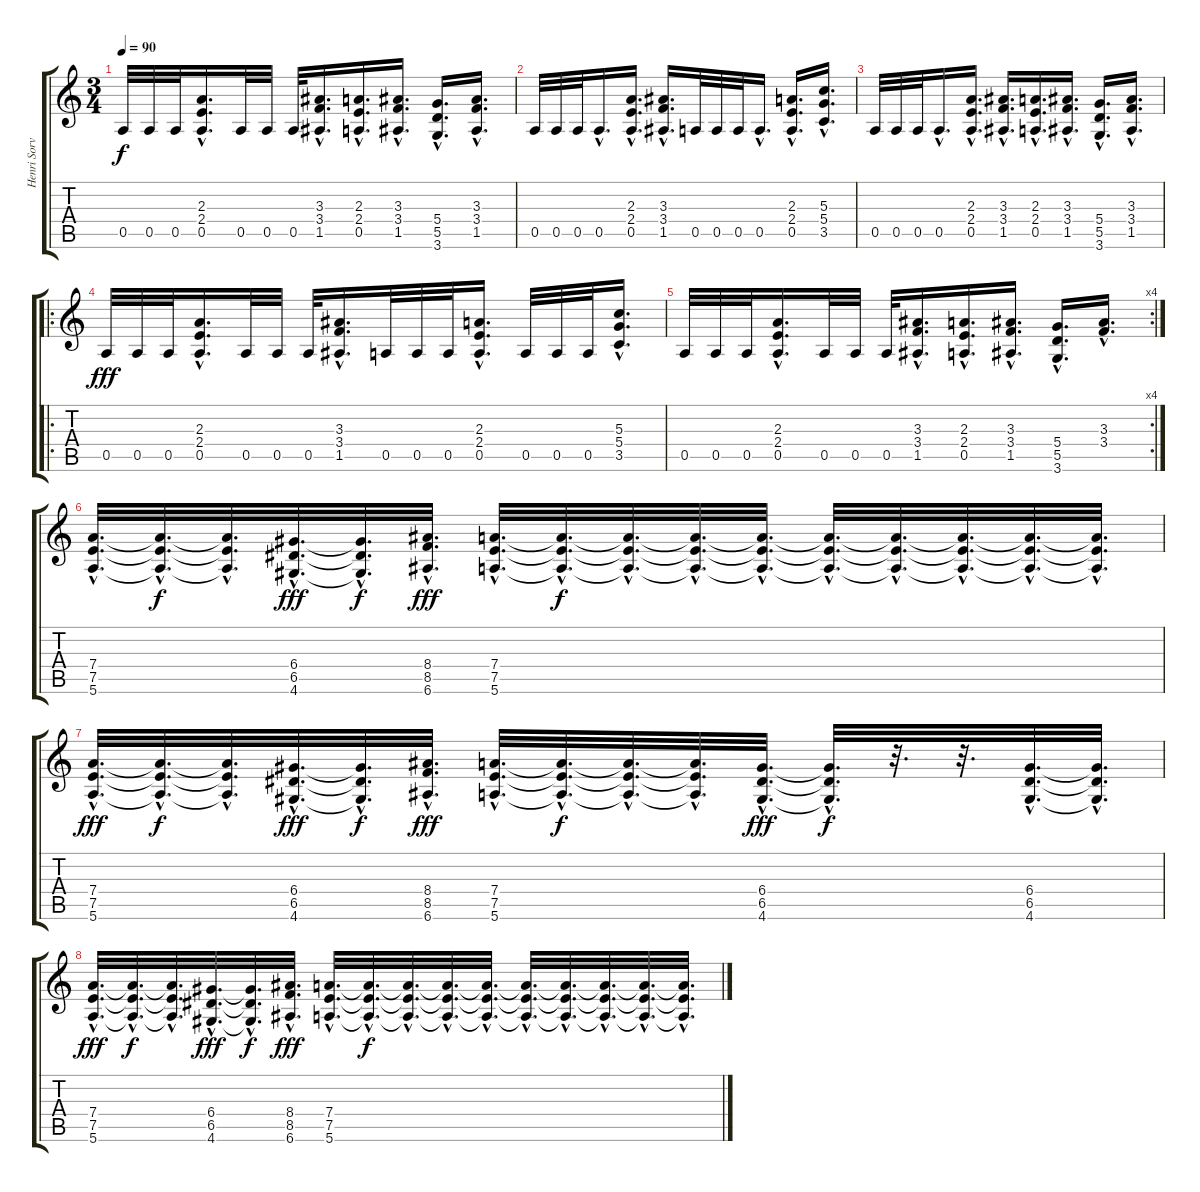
\track ("Henri Sorvali" "Henri Sorv") {instrument overdrivenguitar}
\staff {score tabs}
\tuning (E4 B3 G3 D3 A2 E2) {hide}
\ts (3 4)
\tempo 90
\clef g2
\ks c
0.5.32{dy f} 0.5.32 0.5.32 (2.3{hac} 2.4{hac} 0.5{hac}).16{d} 0.5.32 0.5.32 0.5.32 (3.3{hac} 3.4{hac} 1.5{hac}).16{d} (2.3{hac} 2.4{hac} 0.5{hac}).16{d} (3.3{hac} 3.4{hac} 1.5{hac}).16{d} (5.4{hac} 5.5{hac} 3.6{hac}).16{d} (3.3{hac} 3.4{hac} 1.5{hac}).16{d} |
0.5.32 0.5.32 0.5.32 0.5{hac}.16{d} (2.3{hac} 2.4{hac} 0.5{hac}).16{d} (3.3{hac} 3.4{hac} 1.5{hac}).16{d} 0.5.32 0.5.32 0.5.32 0.5{hac}.16{d} (2.3{hac} 2.4{hac} 0.5{hac}).16{d} (5.3{hac} 5.4{hac} 3.5{hac}).16{d} |
0.5.32 0.5.32 0.5.32 0.5{hac}.16{d} (2.3{hac} 2.4{hac} 0.5{hac}).16{d} (3.3{hac} 3.4{hac} 1.5{hac}).16{d} (2.3{hac} 2.4{hac} 0.5{hac}).16{d} (3.3{hac} 3.4{hac} 1.5{hac}).16{d} (5.4{hac} 5.5{hac} 3.6{hac}).16{d} (3.3{hac} 3.4{hac} 1.5{hac}).16{d} |
\ro
0.5.32{dy fff} 0.5.32 0.5.32 (2.3{hac} 2.4{hac} 0.5{hac}).16{d} 0.5.32 0.5.32 0.5.32 (3.3{hac} 3.4{hac} 1.5{hac}).16{d} 0.5.32 0.5.32 0.5.32 (2.3{hac} 2.4{hac} 0.5{hac}).16{d} 0.5.32 0.5.32 0.5.32 (5.3{hac} 5.4{hac} 3.5{hac}).16{d} |
\rc 4
0.5.32 0.5.32 0.5.32 (2.3{hac} 2.4{hac} 0.5{hac}).16{d} 0.5.32 0.5.32 0.5.32 (3.3{hac} 3.4{hac} 1.5{hac}).16{d} (2.3{hac} 2.4{hac} 0.5{hac}).16{d} (3.3{hac} 3.4{hac} 1.5{hac}).16{d} (5.4{hac} 5.5{hac} 3.6{hac}).16{d} (3.3{hac} 3.4{hac}).16{d} |
(7.4{hac} 7.5{hac} 5.6{hac}).32{d} (7.4{hac t} 7.5{hac t} 5.6{hac t}).32{d dy f} (7.4{hac t} 7.5{hac t} 5.6{hac t}).32{d} (6.4{hac} 6.5{hac} 4.6{hac}).32{d dy fff} (6.4{hac t} 6.5{hac t} 4.6{hac t}).32{d dy f} (8.4{hac} 8.5{hac} 6.6{hac}).32{d dy fff} (7.4{hac} 7.5{hac} 5.6{hac}).32{d} (7.4{hac t} 7.5{hac t} 5.6{hac t}).32{d dy f} (7.4{hac t} 7.5{hac t} 5.6{hac t}).32{d} (7.4{hac t} 7.5{hac t} 5.6{hac t}).32{d} (7.4{hac t} 7.5{hac t} 5.6{hac t}).32{d} (7.4{hac t} 7.5{hac t} 5.6{hac t}).32{d} (7.4{hac t} 7.5{hac t} 5.6{hac t}).32{d} (7.4{hac t} 7.5{hac t} 5.6{hac t}).32{d} (7.4{hac t} 7.5{hac t} 5.6{hac t}).32{d} (7.4{hac t} 7.5{hac t} 5.6{hac t}).32{d} |
(7.4{hac} 7.5{hac} 5.6{hac}).32{d dy fff} (7.4{hac t} 7.5{hac t} 5.6{hac t}).32{d dy f} (7.4{hac t} 7.5{hac t} 5.6{hac t}).32{d} (6.4{hac} 6.5{hac} 4.6{hac}).32{d dy fff} (6.4{hac t} 6.5{hac t} 4.6{hac t}).32{d dy f} (8.4{hac} 8.5{hac} 6.6{hac}).32{d dy fff} (7.4{hac} 7.5{hac} 5.6{hac}).32{d} (7.4{hac t} 7.5{hac t} 5.6{hac t}).32{d dy f} (7.4{hac t} 7.5{hac t} 5.6{hac t}).32{d} (7.4{hac t} 7.5{hac t} 5.6{hac t}).32{d} (6.4{hac} 6.5{hac} 4.6{hac}).32{d dy fff} (6.4{hac t} 6.5{hac t} 4.6{hac t}).32{d dy f} r.32{d} r.32{d} (6.4{hac} 6.5{hac} 4.6{hac}).32{d} (6.4{hac t} 6.5{hac t} 4.6{hac t}).32{d} |
(7.4{hac} 7.5{hac} 5.6{hac}).32{d dy fff} (7.4{hac t} 7.5{hac t} 5.6{hac t}).32{d dy f} (7.4{hac t} 7.5{hac t} 5.6{hac t}).32{d} (6.4{hac} 6.5{hac} 4.6{hac}).32{d dy fff} (6.4{hac t} 6.5{hac t} 4.6{hac t}).32{d dy f} (8.4{hac} 8.5{hac} 6.6{hac}).32{d dy fff} (7.4{hac} 7.5{hac} 5.6{hac}).32{d} (7.4{hac t} 7.5{hac t} 5.6{hac t}).32{d dy f} (7.4{hac t} 7.5{hac t} 5.6{hac t}).32{d} (7.4{hac t} 7.5{hac t} 5.6{hac t}).32{d} (7.4{hac t} 7.5{hac t} 5.6{hac t}).32{d} (7.4{hac t} 7.5{hac t} 5.6{hac t}).32{d} (7.4{hac t} 7.5{hac t} 5.6{hac t}).32{d} (7.4{hac t} 7.5{hac t} 5.6{hac t}).32{d} (7.4{hac t} 7.5{hac t} 5.6{hac t}).32{d} (7.4{hac t} 7.5{hac t} 5.6{hac t}).32{d}
